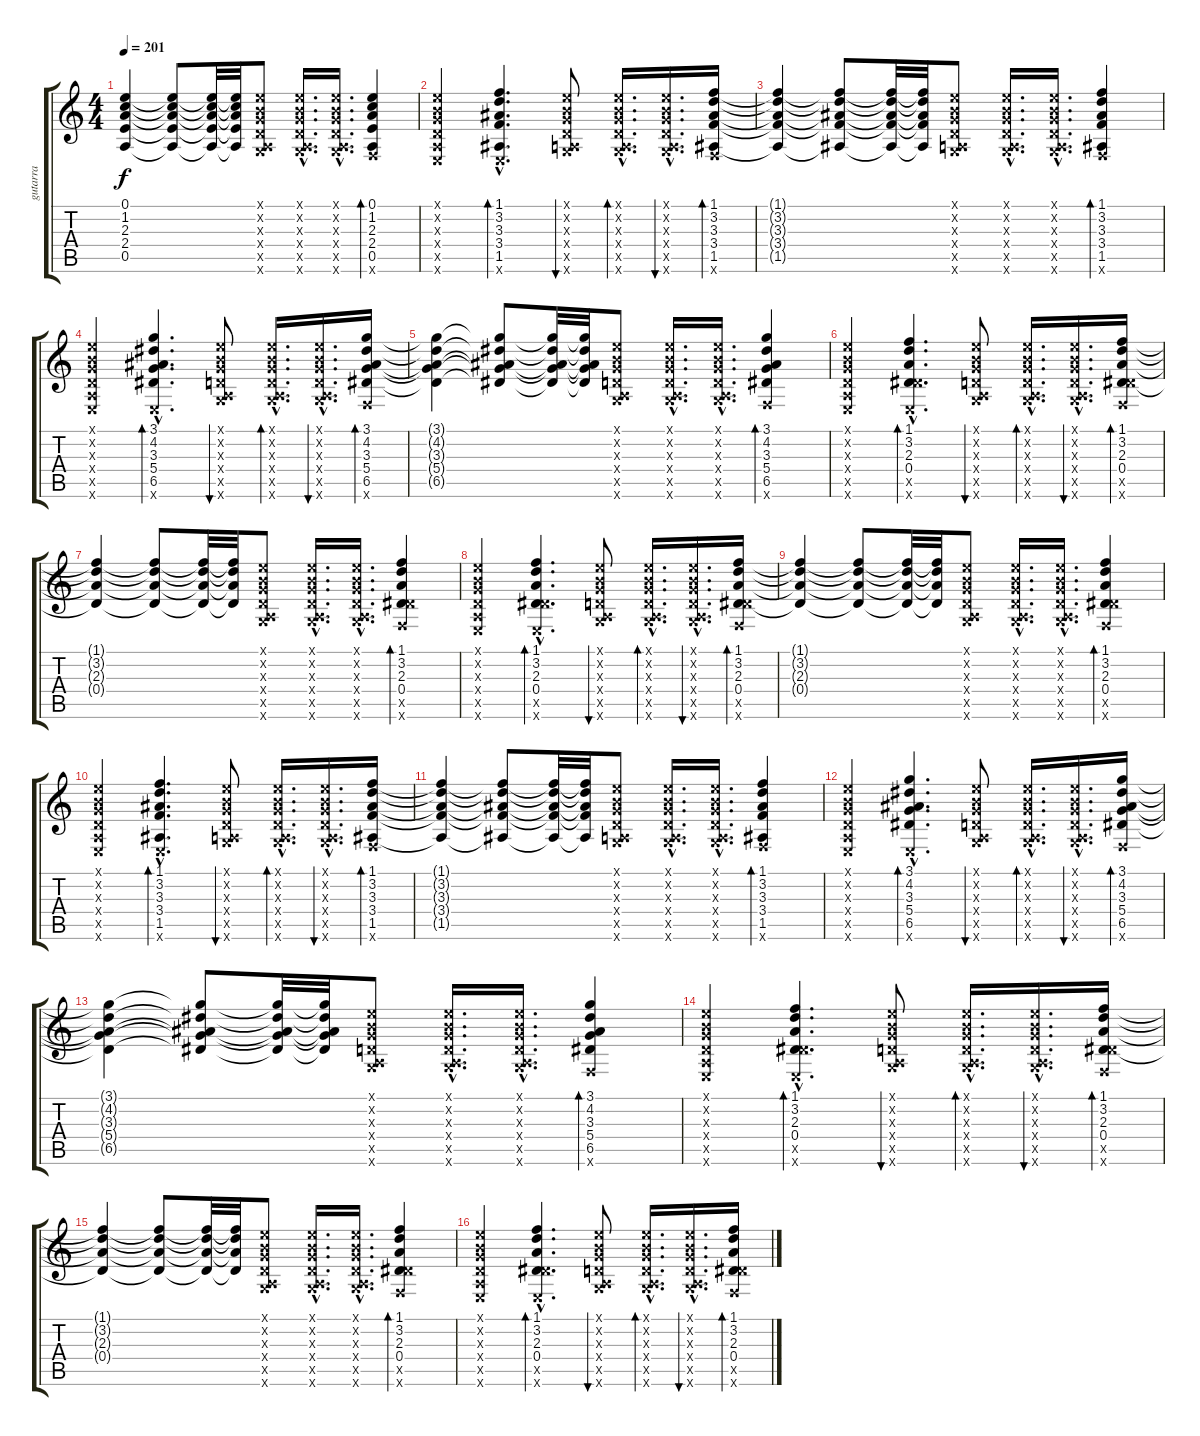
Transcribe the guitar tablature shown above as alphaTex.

\track ("gutarra" "gutarra") {instrument acousticguitarnylon}
\staff {score tabs}
\tuning (E4 B3 G3 D3 A2 E2) {hide}
\ts (4 4)
\tempo 201
\clef g2
\ks c
(0.1{t} 1.2{t} 2.3{t} 2.4{t} 0.5{t}).4{dy f} (0.1{t} 1.2{t} 2.3{t} 2.4{t} 0.5{t}).8 (0.1{t} 1.2{t} 2.3{t} 2.4{t} 0.5{t}).32 (0.1{t} 1.2{t} 2.3{t} 2.4{t} 0.5{t}).32 (0.1{x} 0.2{x} 0.3{x} 0.4{x} 0.5{x} 3.6{x}).8 (0.1{hac x} 0.2{hac x} 0.3{hac x} 0.4{hac x} 0.5{hac x} 3.6{hac x}).16{d} (0.1{hac x} 0.2{hac x} 0.3{hac x} 0.4{hac x} 0.5{hac x} 3.6{hac x}).16{d} (0.1 1.2 2.3 2.4 0.5 1.6{x}).4{bd 60} |
(0.1{x} 0.2{x} 0.3{x} 0.4{x} 0.5{x} 0.6{x}).4{volume 9 balance 3} (1.1{hac} 3.2{hac} 3.3{hac} 3.4{hac} 1.5{hac} 0.6{hac x}).4{d bd 120} (0.1{x} 0.2{x} 0.3{x} 0.4{x} 0.5{x} 3.6{x}).8{bu 60} (0.1{hac x} 0.2{hac x} 0.3{hac x} 0.4{hac x} 0.5{hac x} 3.6{hac x}).16{d bd 60} (0.1{hac x} 0.2{hac x} 0.3{hac x} 0.4{hac x} 0.5{hac x} 3.6{hac x}).16{d bu 60} (1.1 3.2 3.3 3.4 1.5 1.6{x}).16{bd 240} |
(1.1{t} 3.2{t} 3.3{t} 3.4{t} 1.5{t}).4 (1.1{t} 3.2{t} 3.3{t} 3.4{t} 1.5{t}).8 (1.1{t} 3.2{t} 3.3{t} 3.4{t} 1.5{t}).32 (1.1{t} 3.2{t} 3.3{t} 3.4{t} 1.5{t}).32 (0.1{x} 0.2{x} 0.3{x} 0.4{x} 0.5{x} 3.6{x}).8 (0.1{hac x} 0.2{hac x} 0.3{hac x} 0.4{hac x} 0.5{hac x} 3.6{hac x}).16{d} (0.1{hac x} 0.2{hac x} 0.3{hac x} 0.4{hac x} 0.5{hac x} 3.6{hac x}).16{d} (1.1 3.2 3.3 3.4 1.5 1.6{x}).4{bd 60} |
(0.1{x} 0.2{x} 0.3{x} 0.4{x} 0.5{x} 0.6{x}).4 (3.1{hac} 4.2{hac} 3.3{hac} 5.4{hac} 6.5{hac} 0.6{hac x}).4{d bd 120} (0.1{x} 0.2{x} 0.3{x} 0.4{x} 0.5{x} 3.6{x}).8{bu 60} (0.1{hac x} 0.2{hac x} 0.3{hac x} 0.4{hac x} 0.5{hac x} 3.6{hac x}).16{d bd 60} (0.1{hac x} 0.2{hac x} 0.3{hac x} 0.4{hac x} 0.5{hac x} 3.6{hac x}).16{d bu 60} (3.1 4.2 3.3 5.4 6.5 1.6{x}).16{bd 240} |
(3.1{t} 4.2{t} 3.3{t} 5.4{t} 6.5{t}).4 (3.1{t} 4.2{t} 3.3{t} 5.4{t} 6.5{t}).8 (3.1{t} 4.2{t} 3.3{t} 5.4{t} 6.5{t}).32 (3.1{t} 4.2{t} 3.3{t} 5.4{t} 6.5{t}).32 (0.1{x} 0.2{x} 0.3{x} 0.4{x} 0.5{x} 3.6{x}).8 (0.1{hac x} 0.2{hac x} 0.3{hac x} 0.4{hac x} 0.5{hac x} 3.6{hac x}).16{d} (0.1{hac x} 0.2{hac x} 0.3{hac x} 0.4{hac x} 0.5{hac x} 3.6{hac x}).16{d} (3.1 4.2 3.3 5.4 6.5 1.6{x}).4{bd 60} |
(0.1{x} 0.2{x} 0.3{x} 0.4{x} 0.5{x} 0.6{x}).4 (1.1{hac} 3.2{hac} 2.3{hac} 0.4{hac} 6.5{hac x} 0.6{hac x}).4{d bd 120} (0.1{x} 0.2{x} 0.3{x} 0.4{x} 0.5{x} 3.6{x}).8{bu 60} (0.1{hac x} 0.2{hac x} 0.3{hac x} 0.4{hac x} 0.5{hac x} 3.6{hac x}).16{d bd 60} (0.1{hac x} 0.2{hac x} 0.3{hac x} 0.4{hac x} 0.5{hac x} 3.6{hac x}).16{d bu 60} (1.1 3.2 2.3 0.4 6.5{x} 1.6{x}).16{bd 240} |
(1.1{t} 3.2{t} 2.3{t} 0.4{t}).4 (1.1{t} 3.2{t} 2.3{t} 0.4{t}).8 (1.1{t} 3.2{t} 2.3{t} 0.4{t}).32 (1.1{t} 3.2{t} 2.3{t} 0.4{t}).32 (0.1{x} 0.2{x} 0.3{x} 0.4{x} 0.5{x} 3.6{x}).8 (0.1{hac x} 0.2{hac x} 0.3{hac x} 0.4{hac x} 0.5{hac x} 3.6{hac x}).16{d} (0.1{hac x} 0.2{hac x} 0.3{hac x} 0.4{hac x} 0.5{hac x} 3.6{hac x}).16{d} (1.1 3.2 2.3 0.4 6.5{x} 1.6{x}).4{bd 60} |
(0.1{x} 0.2{x} 0.3{x} 0.4{x} 0.5{x} 0.6{x}).4 (1.1{hac} 3.2{hac} 2.3{hac} 0.4{hac} 6.5{hac x} 0.6{hac x}).4{d bd 120} (0.1{x} 0.2{x} 0.3{x} 0.4{x} 0.5{x} 3.6{x}).8{bu 60} (0.1{hac x} 0.2{hac x} 0.3{hac x} 0.4{hac x} 0.5{hac x} 3.6{hac x}).16{d bd 60} (0.1{hac x} 0.2{hac x} 0.3{hac x} 0.4{hac x} 0.5{hac x} 3.6{hac x}).16{d bu 60} (1.1 3.2 2.3 0.4 6.5{x} 1.6{x}).16{bd 240} |
(1.1{t} 3.2{t} 2.3{t} 0.4{t}).4 (1.1{t} 3.2{t} 2.3{t} 0.4{t}).8 (1.1{t} 3.2{t} 2.3{t} 0.4{t}).32 (1.1{t} 3.2{t} 2.3{t} 0.4{t}).32 (0.1{x} 0.2{x} 0.3{x} 0.4{x} 0.5{x} 3.6{x}).8 (0.1{hac x} 0.2{hac x} 0.3{hac x} 0.4{hac x} 0.5{hac x} 3.6{hac x}).16{d} (0.1{hac x} 0.2{hac x} 0.3{hac x} 0.4{hac x} 0.5{hac x} 3.6{hac x}).16{d} (1.1 3.2 2.3 0.4 6.5{x} 1.6{x}).4{bd 60} |
(0.1{x} 0.2{x} 0.3{x} 0.4{x} 0.5{x} 0.6{x}).4 (1.1{hac} 3.2{hac} 3.3{hac} 3.4{hac} 1.5{hac} 0.6{hac x}).4{d bd 120} (0.1{x} 0.2{x} 0.3{x} 0.4{x} 0.5{x} 3.6{x}).8{bu 60} (0.1{hac x} 0.2{hac x} 0.3{hac x} 0.4{hac x} 0.5{hac x} 3.6{hac x}).16{d bd 60} (0.1{hac x} 0.2{hac x} 0.3{hac x} 0.4{hac x} 0.5{hac x} 3.6{hac x}).16{d bu 60} (1.1 3.2 3.3 3.4 1.5 1.6{x}).16{bd 240} |
(1.1{t} 3.2{t} 3.3{t} 3.4{t} 1.5{t}).4 (1.1{t} 3.2{t} 3.3{t} 3.4{t} 1.5{t}).8 (1.1{t} 3.2{t} 3.3{t} 3.4{t} 1.5{t}).32 (1.1{t} 3.2{t} 3.3{t} 3.4{t} 1.5{t}).32 (0.1{x} 0.2{x} 0.3{x} 0.4{x} 0.5{x} 3.6{x}).8 (0.1{hac x} 0.2{hac x} 0.3{hac x} 0.4{hac x} 0.5{hac x} 3.6{hac x}).16{d} (0.1{hac x} 0.2{hac x} 0.3{hac x} 0.4{hac x} 0.5{hac x} 3.6{hac x}).16{d} (1.1 3.2 3.3 3.4 1.5 1.6{x}).4{bd 60} |
(0.1{x} 0.2{x} 0.3{x} 0.4{x} 0.5{x} 0.6{x}).4 (3.1{hac} 4.2{hac} 3.3{hac} 5.4{hac} 6.5{hac} 0.6{hac x}).4{d bd 120} (0.1{x} 0.2{x} 0.3{x} 0.4{x} 0.5{x} 3.6{x}).8{bu 60} (0.1{hac x} 0.2{hac x} 0.3{hac x} 0.4{hac x} 0.5{hac x} 3.6{hac x}).16{d bd 60} (0.1{hac x} 0.2{hac x} 0.3{hac x} 0.4{hac x} 0.5{hac x} 3.6{hac x}).16{d bu 60} (3.1 4.2 3.3 5.4 6.5 1.6{x}).16{bd 240} |
(3.1{t} 4.2{t} 3.3{t} 5.4{t} 6.5{t}).4 (3.1{t} 4.2{t} 3.3{t} 5.4{t} 6.5{t}).8 (3.1{t} 4.2{t} 3.3{t} 5.4{t} 6.5{t}).32 (3.1{t} 4.2{t} 3.3{t} 5.4{t} 6.5{t}).32 (0.1{x} 0.2{x} 0.3{x} 0.4{x} 0.5{x} 3.6{x}).8 (0.1{hac x} 0.2{hac x} 0.3{hac x} 0.4{hac x} 0.5{hac x} 3.6{hac x}).16{d} (0.1{hac x} 0.2{hac x} 0.3{hac x} 0.4{hac x} 0.5{hac x} 3.6{hac x}).16{d} (3.1 4.2 3.3 5.4 6.5 1.6{x}).4{bd 60} |
(0.1{x} 0.2{x} 0.3{x} 0.4{x} 0.5{x} 0.6{x}).4 (1.1{hac} 3.2{hac} 2.3{hac} 0.4{hac} 6.5{hac x} 0.6{hac x}).4{d bd 120} (0.1{x} 0.2{x} 0.3{x} 0.4{x} 0.5{x} 3.6{x}).8{bu 60} (0.1{hac x} 0.2{hac x} 0.3{hac x} 0.4{hac x} 0.5{hac x} 3.6{hac x}).16{d bd 60} (0.1{hac x} 0.2{hac x} 0.3{hac x} 0.4{hac x} 0.5{hac x} 3.6{hac x}).16{d bu 60} (1.1 3.2 2.3 0.4 6.5{x} 1.6{x}).16{bd 240} |
(1.1{t} 3.2{t} 2.3{t} 0.4{t}).4 (1.1{t} 3.2{t} 2.3{t} 0.4{t}).8 (1.1{t} 3.2{t} 2.3{t} 0.4{t}).32 (1.1{t} 3.2{t} 2.3{t} 0.4{t}).32 (0.1{x} 0.2{x} 0.3{x} 0.4{x} 0.5{x} 3.6{x}).8 (0.1{hac x} 0.2{hac x} 0.3{hac x} 0.4{hac x} 0.5{hac x} 3.6{hac x}).16{d} (0.1{hac x} 0.2{hac x} 0.3{hac x} 0.4{hac x} 0.5{hac x} 3.6{hac x}).16{d} (1.1 3.2 2.3 0.4 6.5{x} 1.6{x}).4{bd 60} |
(0.1{x} 0.2{x} 0.3{x} 0.4{x} 0.5{x} 0.6{x}).4 (1.1{hac} 3.2{hac} 2.3{hac} 0.4{hac} 6.5{hac x} 0.6{hac x}).4{d bd 120} (0.1{x} 0.2{x} 0.3{x} 0.4{x} 0.5{x} 3.6{x}).8{bu 60} (0.1{hac x} 0.2{hac x} 0.3{hac x} 0.4{hac x} 0.5{hac x} 3.6{hac x}).16{d bd 60} (0.1{hac x} 0.2{hac x} 0.3{hac x} 0.4{hac x} 0.5{hac x} 3.6{hac x}).16{d bu 60} (1.1 3.2 2.3 0.4 6.5{x} 1.6{x}).16{bd 240}
